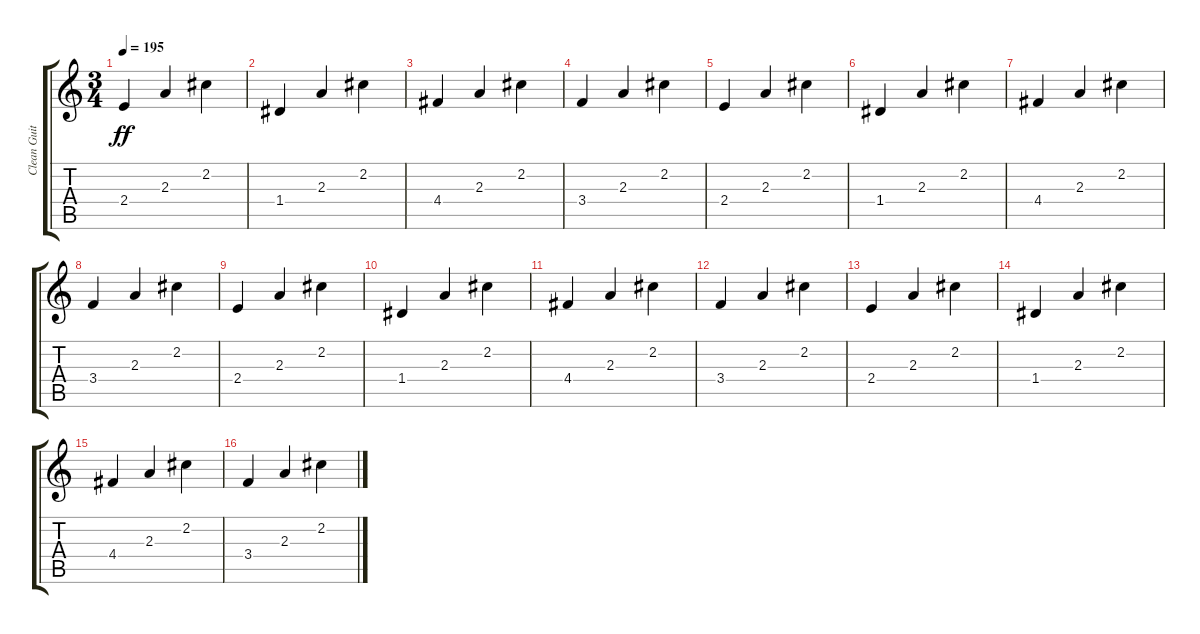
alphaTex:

\track ("Clean Guitar" "Clean Guit") {instrument electricguitarclean}
\staff {score tabs}
\tuning (E4 B3 G3 D3 A2 E2) {hide}
\ts (3 4)
\tempo 195
\clef g2
\ks c
2.4.4{dy ff} 2.3.4 2.2.4 |
1.4.4 2.3.4 2.2.4 |
4.4.4 2.3.4 2.2.4 |
3.4.4 2.3.4 2.2.4 |
2.4.4 2.3.4 2.2.4 |
1.4.4 2.3.4 2.2.4 |
4.4.4{volume 12 instrument electricguitarclean} 2.3.4 2.2.4 |
3.4.4{volume 11 instrument electricguitarclean} 2.3.4 2.2.4 |
2.4.4{volume 11 instrument electricguitarclean} 2.3.4 2.2.4 |
1.4.4{volume 10 instrument electricguitarclean} 2.3.4 2.2.4 |
4.4.4{volume 9 instrument electricguitarclean} 2.3.4 2.2.4 |
3.4.4{volume 9 instrument electricguitarclean} 2.3.4 2.2.4 |
2.4.4{volume 8 instrument electricguitarclean} 2.3.4 2.2.4 |
1.4.4{volume 8 instrument electricguitarclean} 2.3.4 2.2.4 |
4.4.4{volume 7 instrument electricguitarclean} 2.3.4 2.2.4 |
3.4.4{volume 6 instrument electricguitarclean} 2.3.4 2.2.4
